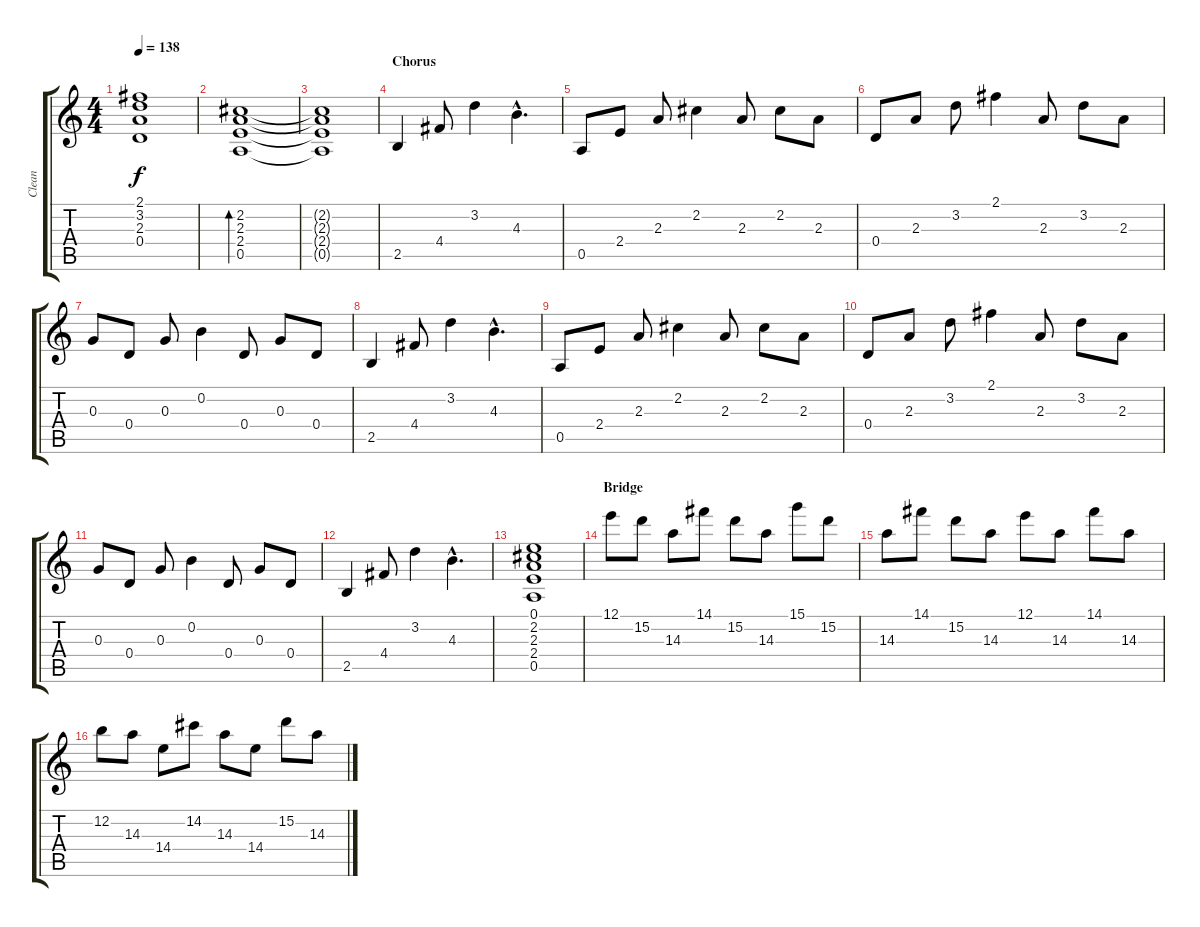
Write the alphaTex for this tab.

\track ("Clean" "Clean") {instrument electricguitarclean}
\staff {score tabs}
\tuning (E4 B3 G3 D3 A2 E2) {hide}
\ts (4 4)
\tempo 138
\clef g2
\ks c
(2.1{t} 3.2{t} 2.3{t} 0.4{t}).1{dy f} |
(2.2 2.3 2.4 0.5).1{bd 240} |
(2.2{t} 2.3{t} 2.4{t} 0.5{t}).1 |
\section ("" "Chorus")
2.5.4 4.4.8 3.2.4 4.3{hac}.4{d} |
0.5.8 2.4.8 2.3.8 2.2.4 2.3.8 2.2.8 2.3.8 |
0.4.8 2.3.8 3.2.8 2.1.4 2.3.8 3.2.8 2.3.8 |
0.3.8 0.4.8 0.3.8 0.2.4 0.4.8 0.3.8 0.4.8 |
2.5.4 4.4.8 3.2.4 4.3{hac}.4{d} |
0.5.8 2.4.8 2.3.8 2.2.4 2.3.8 2.2.8 2.3.8 |
0.4.8 2.3.8 3.2.8 2.1.4 2.3.8 3.2.8 2.3.8 |
0.3.8 0.4.8 0.3.8 0.2.4 0.4.8 0.3.8 0.4.8 |
2.5.4 4.4.8 3.2.4 4.3{hac}.4{d} |
(0.1 2.2 2.3 2.4 0.5).1 |
\section ("" "Bridge")
12.1.8 15.2.8 14.3.8 14.1.8 15.2.8 14.3.8 15.1.8 15.2.8 |
14.3.8 14.1.8 15.2.8 14.3.8 12.1.8 14.3.8 14.1.8 14.3.8 |
12.2.8 14.3.8 14.4.8 14.2.8 14.3.8 14.4.8 15.2.8 14.3.8
